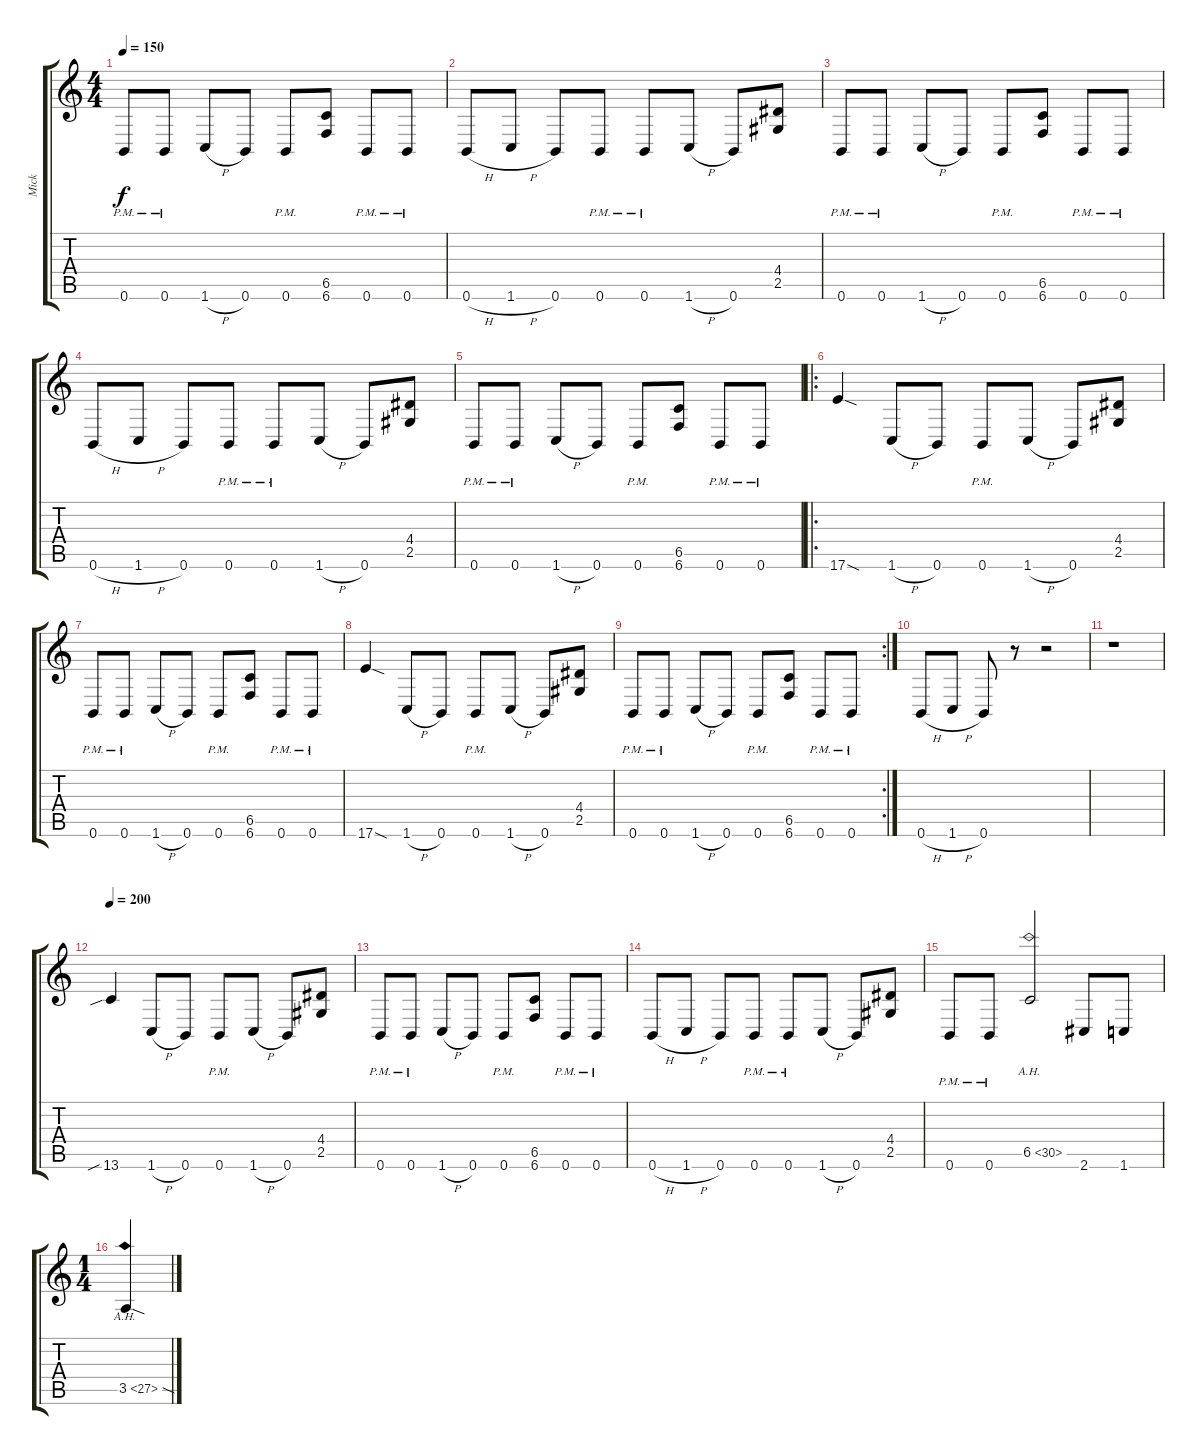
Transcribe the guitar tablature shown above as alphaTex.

\track ("Mick" "Mick") {instrument distortionguitar}
\staff {score tabs}
\tuning (Db4 Ab3 E3 B2 Gb2 B1) {hide}
\ts (4 4)
\tempo 150
\clef g2
\ks c
0.6{pm}.8{dy f} 0.6{pm}.8 1.6{h}.8 0.6.8 0.6{pm}.8 (6.5 6.6).8 0.6{pm}.8 0.6{pm}.8 |
0.6{h}.8 1.6{h}.8 0.6.8 0.6{pm}.8 0.6{pm}.8 1.6{h}.8 0.6.8 (4.4 2.5).8 |
0.6{pm}.8 0.6{pm}.8 1.6{h}.8 0.6.8 0.6{pm}.8 (6.5 6.6).8 0.6{pm}.8 0.6{pm}.8 |
0.6{h}.8 1.6{h}.8 0.6.8 0.6{pm}.8 0.6{pm}.8 1.6{h}.8 0.6.8 (4.4 2.5).8 |
0.6{pm}.8 0.6{pm}.8 1.6{h}.8 0.6.8 0.6{pm}.8 (6.5 6.6).8 0.6{pm}.8 0.6{pm}.8 |
\ro
17.6{sod}.4 1.6{h}.8 0.6.8 0.6{pm}.8 1.6{h}.8 0.6.8 (4.4 2.5).8 |
0.6{pm}.8 0.6{pm}.8 1.6{h}.8 0.6.8 0.6{pm}.8 (6.5 6.6).8 0.6{pm}.8 0.6{pm}.8 |
17.6{sod}.4 1.6{h}.8 0.6.8 0.6{pm}.8 1.6{h}.8 0.6.8 (4.4 2.5).8 |
\rc 2
0.6{pm}.8 0.6{pm}.8 1.6{h}.8 0.6.8 0.6{pm}.8 (6.5 6.6).8 0.6{pm}.8 0.6{pm}.8 |
0.6{h}.8 1.6{h}.8 0.6.8 r.8 r.2 |
r.1 |
\tempo 200
13.6{sib}.4 1.6{h}.8 0.6.8 0.6{pm}.8 1.6{h}.8 0.6.8 (4.4 2.5).8 |
0.6{pm}.8 0.6{pm}.8 1.6{h}.8 0.6.8 0.6{pm}.8 (6.5 6.6).8 0.6{pm}.8 0.6{pm}.8 |
0.6{h}.8 1.6{h}.8 0.6.8 0.6{pm}.8 0.6{pm}.8 1.6{h}.8 0.6.8 (4.4 2.5).8 |
0.6{pm}.8 0.6{pm}.8 6.5{ah 24}.2 2.6.8 1.6.8 |
\ts (1 4)
3.5{ah 24 sod}.4
